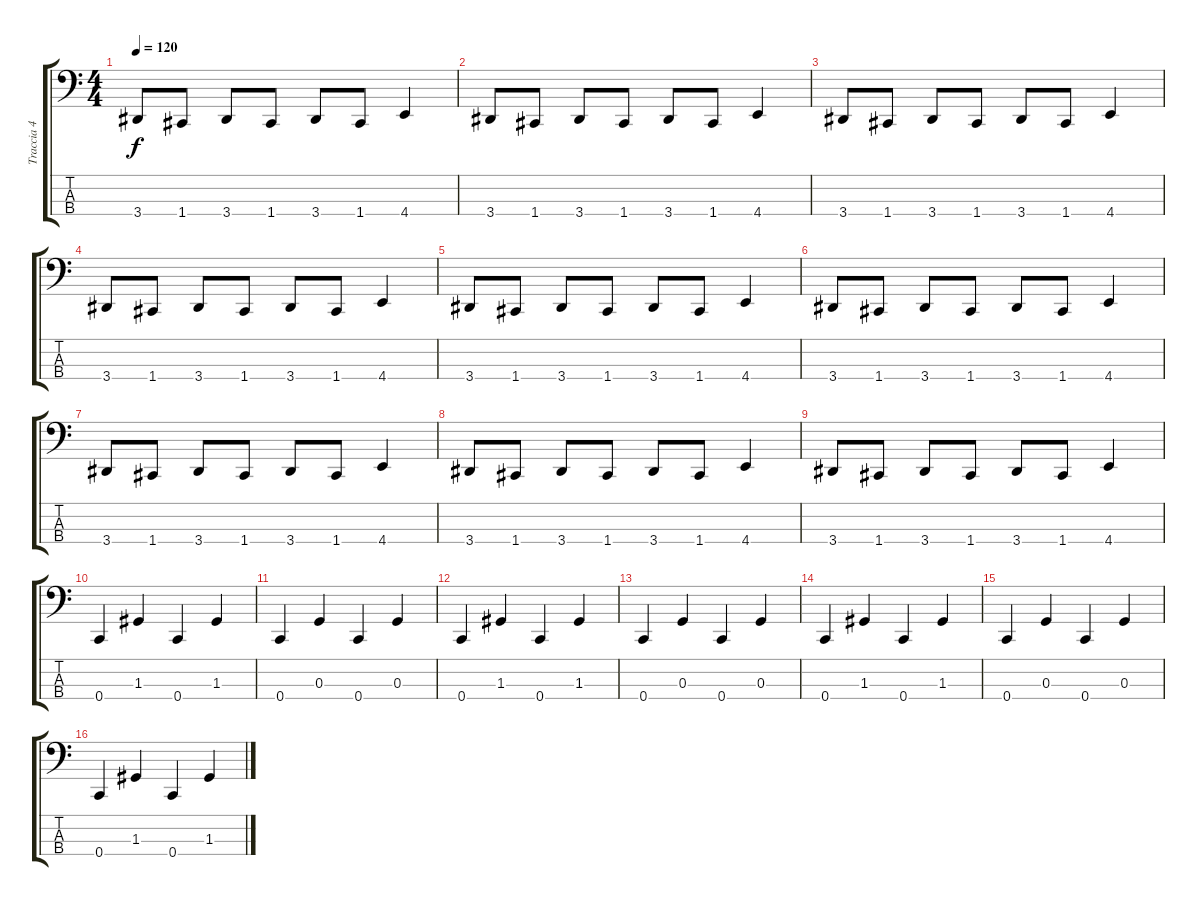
\track ("Traccia 4" "Traccia 4") {instrument electricbassfinger}
\staff {score tabs}
\tuning (F2 C2 G1 C1) {hide}
\ts (4 4)
\tempo 120
\clef f4
\ks c
3.4.8{dy f} 1.4.8 3.4.8 1.4.8 3.4.8 1.4.8 4.4.4 |
3.4.8 1.4.8 3.4.8 1.4.8 3.4.8 1.4.8 4.4.4 |
3.4.8 1.4.8 3.4.8 1.4.8 3.4.8 1.4.8 4.4.4 |
3.4.8 1.4.8 3.4.8 1.4.8 3.4.8 1.4.8 4.4.4 |
3.4.8 1.4.8 3.4.8 1.4.8 3.4.8 1.4.8 4.4.4 |
3.4.8 1.4.8 3.4.8 1.4.8 3.4.8 1.4.8 4.4.4 |
3.4.8 1.4.8 3.4.8 1.4.8 3.4.8 1.4.8 4.4.4 |
3.4.8 1.4.8 3.4.8 1.4.8 3.4.8 1.4.8 4.4.4 |
3.4.8 1.4.8 3.4.8 1.4.8 3.4.8 1.4.8 4.4.4 |
0.4.4 1.3.4 0.4.4 1.3.4 |
0.4.4 0.3.4 0.4.4 0.3.4 |
0.4.4 1.3.4 0.4.4 1.3.4 |
0.4.4 0.3.4 0.4.4 0.3.4 |
0.4.4 1.3.4 0.4.4 1.3.4 |
0.4.4 0.3.4 0.4.4 0.3.4 |
0.4.4 1.3.4 0.4.4 1.3.4
